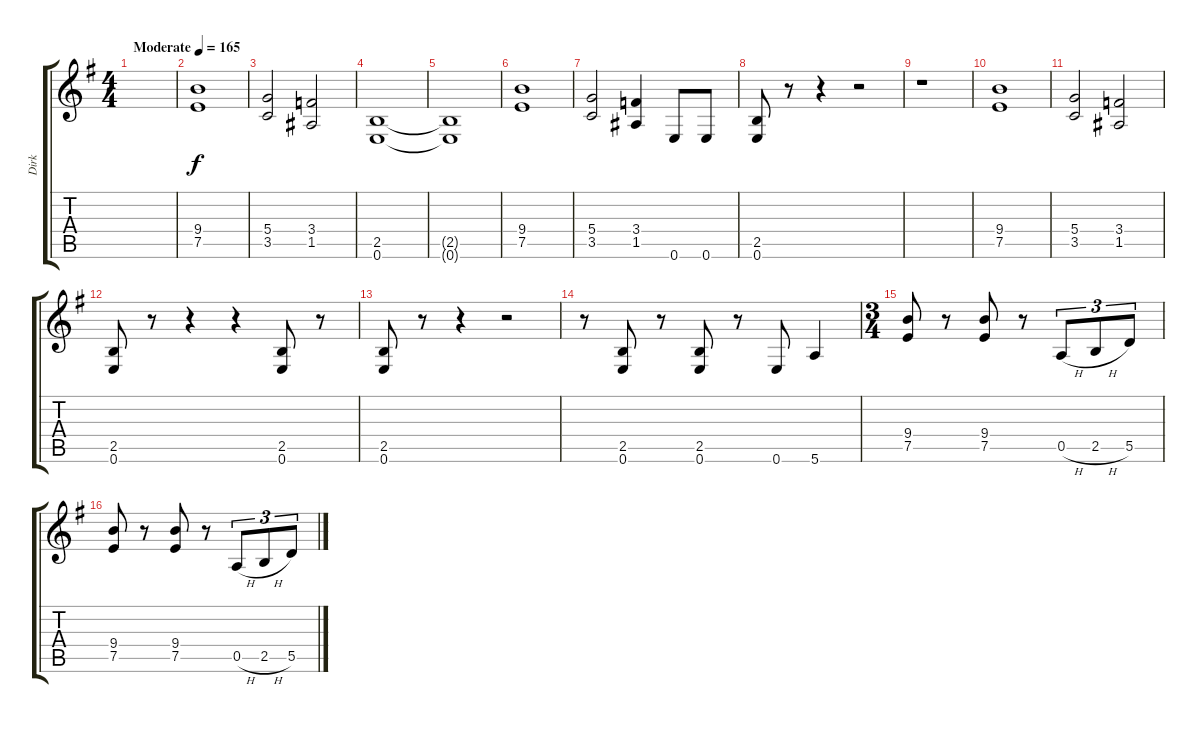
\track ("Dirk" "Dirk") {instrument distortionguitar}
\staff {score tabs}
\tuning (E4 B3 G3 D3 A2 E2) {hide}
\ts (4 4)
\tempo (165 "Moderate")
\clef g2
\ks g
|
(9.4 7.5).1 |
(5.4 3.5).2 (3.4 1.5).2 |
(2.5 0.6).1 |
(2.5{t} 0.6{t}).1 |
(9.4 7.5).1 |
(5.4 3.5).2 (3.4 1.5).4 0.6.8 0.6.8 |
(2.5 0.6).8 r.8 r.4 r.2 |
r.1 |
(9.4 7.5).1 |
(5.4 3.5).2 (3.4 1.5).2 |
(2.5 0.6).8 r.8 r.4 r.4 (2.5 0.6).8 r.8 |
(2.5 0.6).8 r.8 r.4 r.2 |
r.8 (2.5 0.6).8 r.8 (2.5 0.6).8 r.8 0.6.8 5.6.4 |
\ts (3 4)
(9.4 7.5).8 r.8 (9.4 7.5).8 r.8 0.5{h}.8{tu (3 2)} 2.5{h}.8{tu (3 2)} 5.5.8{tu (3 2)} |
(9.4 7.5).8 r.8 (9.4 7.5).8 r.8 0.5{h}.8{tu (3 2)} 2.5{h}.8{tu (3 2)} 5.5.8{tu (3 2)}
